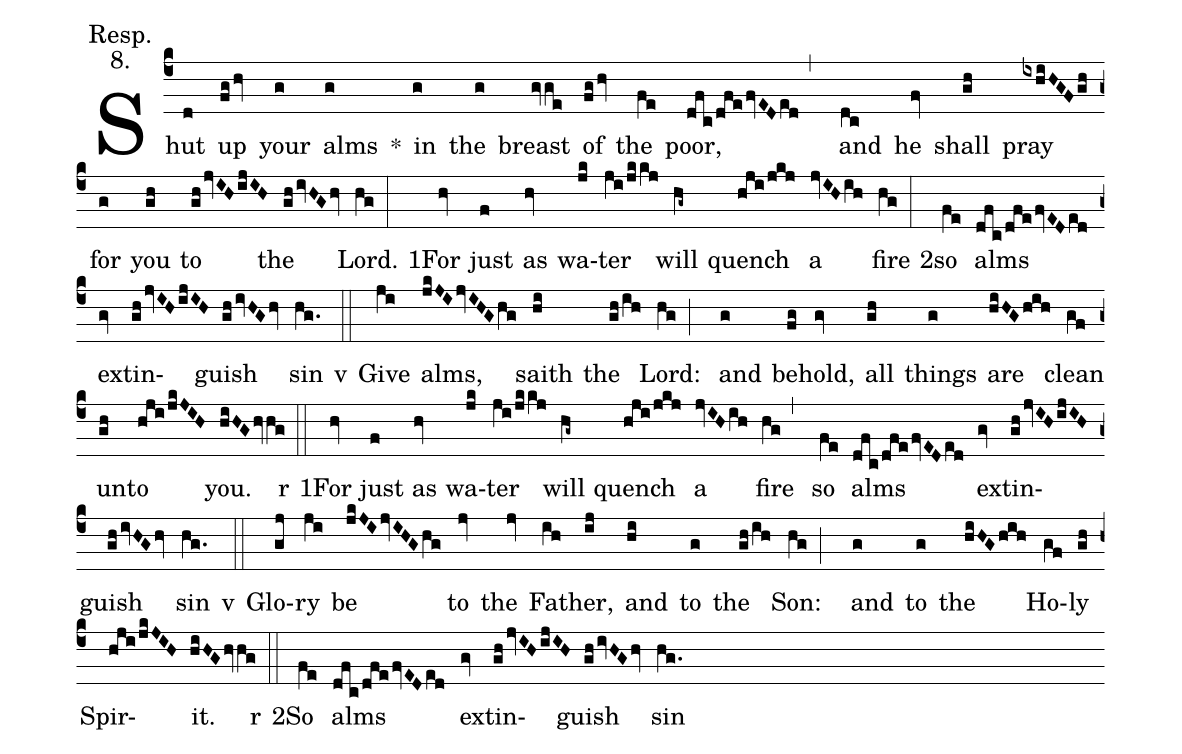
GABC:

annotation: Resp.;
annotation: 8.;
%%
(c4) Shut(d) up(fghv) your(g) alms(g) <sp>*</sp>() in(g) the(g) breast(gvge) of(fghv) the(fe) poor,(dfc/dfefvEDed,) and(dc) he(fv) shall(gh) pray(ixhiHGFgh) for(g) you(gh) to(ghjvIHijIH) the(ghivHGhv) Lord.(hg:) <sp>1</sp>For(hv) just(f) as(hv) wa(jk)ter(ji/jkkj) will(hg~) quench(hji/jkj) a(jvIHih) fire(hg:) <sp>2</sp>so(fe) alms(dfc/dfefvEDed) ex(gv)tin(ghjvIHijIH)guish(ghivHGhv) sin(hg.)

<sp>v</sp>(::) Give(ji) alms,(jkJIjvIHGhg) saith(hi) the(gh/ih) Lord:(hg;) and(g) be(fg)hold,(gv) all(gh) things(g) are(hiHGhih) clean(gf) un(gh)to(hji/jkJIH) you.(hiHGhvhg)

<sp>r</sp>(::) <sp>1</sp>For(hv) just(f) as(hv) wa(jk)ter(ji/jkkj) will(hg~) quench(hji/jkj) a(jvIHih) fire(hg,) so(fe) alms(dfc/dfefvEDed) ex(gv)tin(ghjvIHijIH)guish(ghivHGhv) sin(hg.)

<sp>v</sp>(::) Glo(gj)ry(ji) be(jkJIjvIHGhg) to(jv) the(jv) Fa(ih)ther,(ij) and(hi) to(g) the(gh/ih) Son:(hg;) and(g) to(g) the(hiHGhih) Ho(gf)ly(gh) Spir(hji/jkJIH)it.(hiHGhvhg)

<sp>r</sp>(::) <sp>2</sp>So(fe) alms(dfc/dfefvEDed) ex(gv)tin(ghjvIHijIH)guish(ghivHGhv) sin(hg.)
